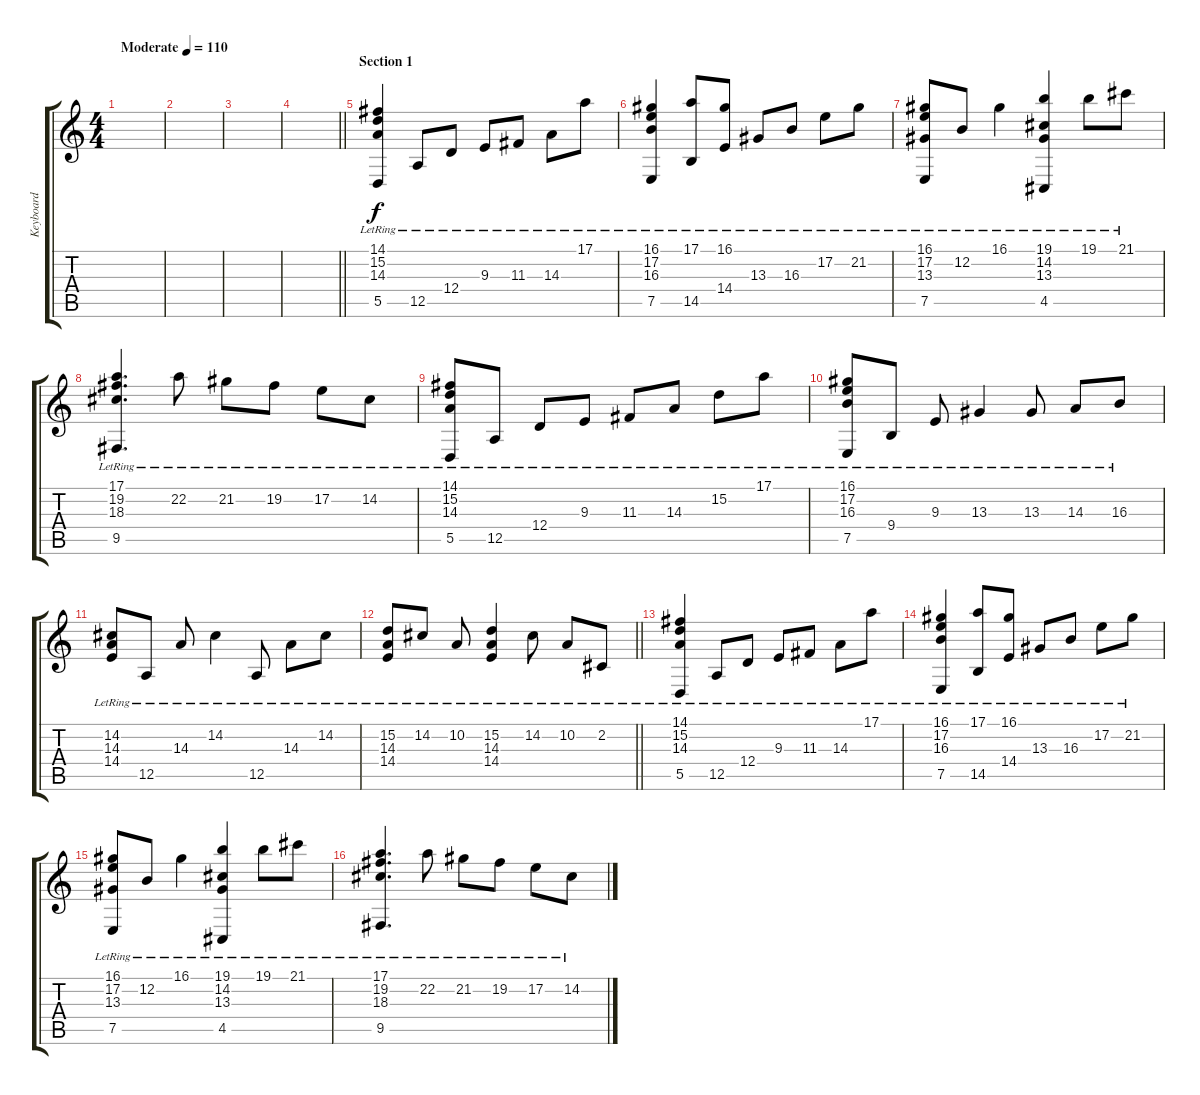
\track ("Keyboard" "Keyboard") {instrument acousticgrandpiano}
\staff {score tabs}
\tuning (E4 B3 G3 D3 A2 E2) {hide}
\ts (4 4)
\tempo (110 "Moderate")
\clef g2
\ks c
|
|
|
\barLineRight lightlight
|
\section ("" "Section 1")
(14.1{lr} 15.2{lr} 14.3{lr} 5.5).4 12.5{lr}.8 12.4{lr}.8 9.3{lr}.8 11.3{lr}.8 14.3{lr}.8 17.1{lr}.8 |
(16.1{lr} 17.2{lr} 16.3{lr} 7.5).4 (17.1 14.5{lr}).8 (16.1 14.4{lr}).8 13.3{lr}.8 16.3{lr}.8 17.2{lr}.8 21.2{lr}.8 |
(16.1{lr} 17.2{lr} 13.3{lr} 7.5{lr}).8 12.2{lr}.8 16.1{lr}.4 (19.1{lr} 14.2{lr} 13.3{lr} 4.5{lr}).4 19.1{lr}.8 21.1{lr}.8 |
(17.1{lr} 19.2{lr} 18.3{lr} 9.5{lr}).4{d} 22.2{lr}.8 21.2{lr}.8 19.2{lr}.8 17.2{lr}.8 14.2{lr}.8 |
(14.1{lr} 15.2{lr} 14.3{lr} 5.5{lr}).8 12.5{lr}.8 12.4{lr}.8 9.3{lr}.8 11.3{lr}.8 14.3{lr}.8 15.2{lr}.8 17.1{lr}.8 |
(16.1{lr} 17.2{lr} 16.3{lr} 7.5{lr}).8 9.4{lr}.8 9.3{lr}.8 13.3{lr}.4 13.3{lr}.8 14.3{lr}.8 16.3{lr}.8 |
(14.2{lr} 14.3{lr} 14.4{lr}).8 12.5{lr}.8 14.3{lr}.8 14.2{lr}.4 12.5{lr}.8 14.3{lr}.8 14.2{lr}.8 |
\barLineRight lightlight
(15.2{lr} 14.3 14.4).8 14.2{lr}.8 10.2{lr}.8 (15.2{lr} 14.3 14.4).4 14.2{lr}.8 10.2{lr}.8 2.2{lr}.8 |
(14.1{lr} 15.2{lr} 14.3{lr} 5.5{lr}).4 12.5{lr}.8 12.4{lr}.8 9.3{lr}.8 11.3{lr}.8 14.3{lr}.8 17.1{lr}.8 |
(16.1{lr} 17.2{lr} 16.3{lr} 7.5).4 (17.1 14.5{lr}).8 (16.1 14.4{lr}).8 13.3{lr}.8 16.3{lr}.8 17.2{lr}.8 21.2{lr}.8 |
(16.1{lr} 17.2{lr} 13.3{lr} 7.5{lr}).8 12.2{lr}.8 16.1{lr}.4 (19.1{lr} 14.2{lr} 13.3{lr} 4.5{lr}).4 19.1{lr}.8 21.1{lr}.8 |
(17.1{lr} 19.2{lr} 18.3{lr} 9.5{lr}).4{d} 22.2{lr}.8 21.2{lr}.8 19.2{lr}.8 17.2{lr}.8 14.2{lr}.8
